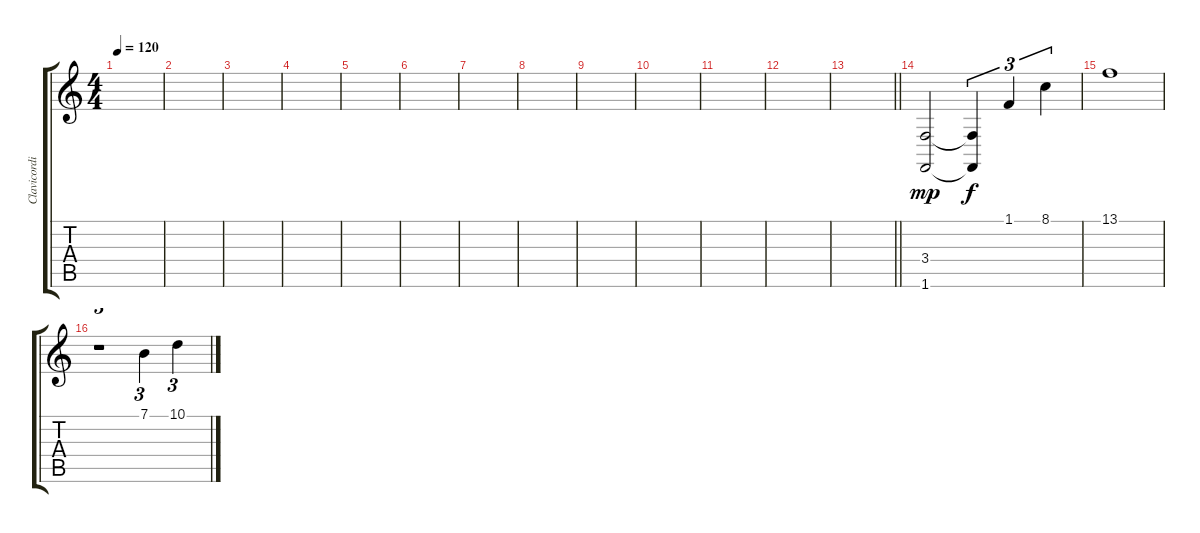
\track ("Clavicordio" "Clavicordi") {instrument harpsichord}
\staff {score tabs}
\tuning (E4 B3 G3 D3 A2 E2) {hide}
\ts (4 4)
\tempo 120
\clef g2
\ks c
|
|
|
|
|
|
|
|
|
|
|
|
\barLineRight lightlight
|
(3.4 1.6).2{dy mp} (3.4{t} 1.6{t}).4{tu (3 2) dy f} 1.1.4{tu (3 2)} 8.1.4{tu (3 2)} |
13.1.1 |
r.1{tu (3 2)} 7.1.4{tu (3 2)} 10.1.4{tu (3 2)}
